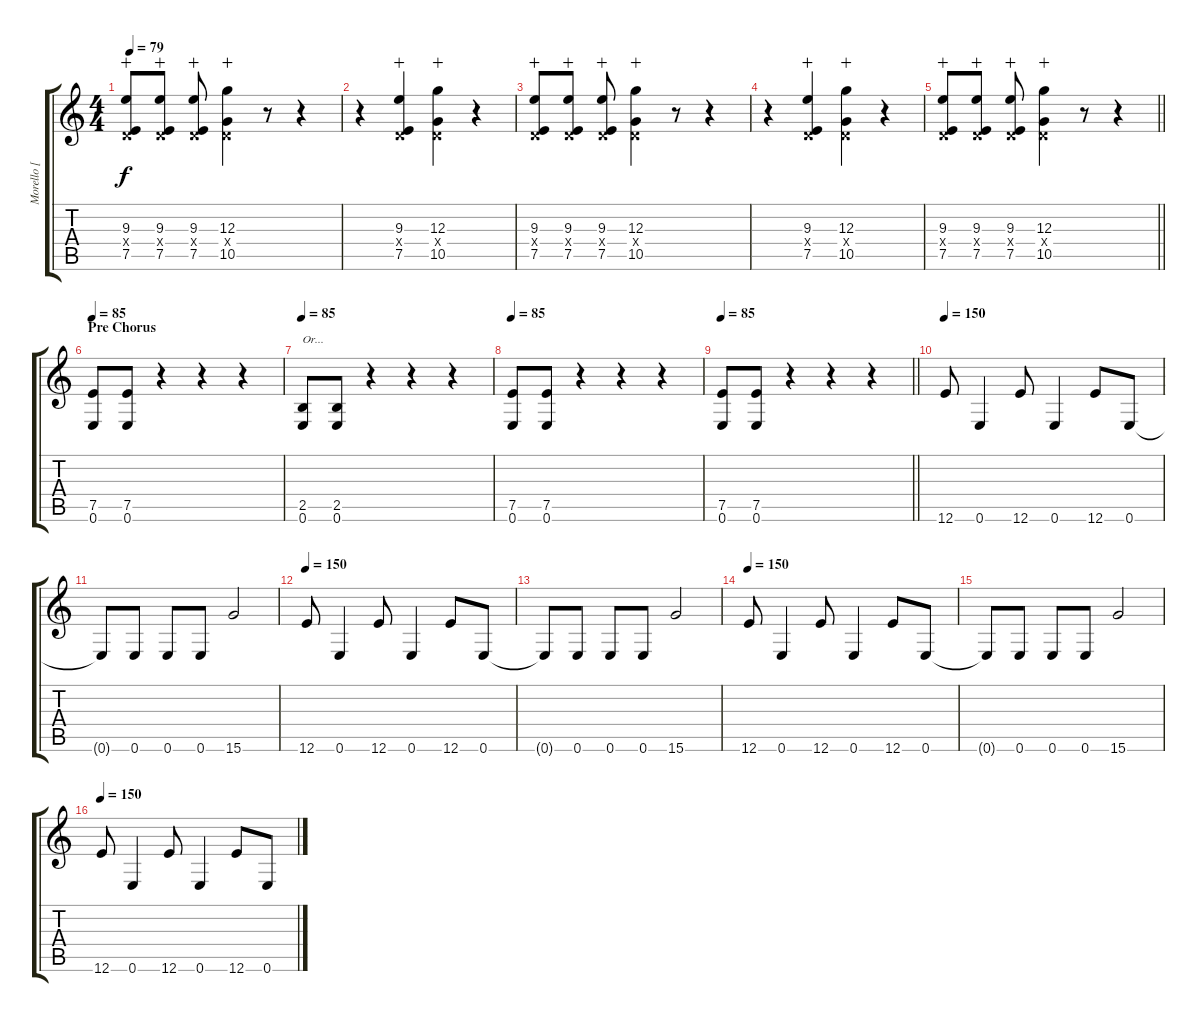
\track ("Morello [ Guitar ]" "Morello [ ") {instrument overdrivenguitar}
\staff {score tabs}
\tuning (E4 B3 G3 D3 A2 E2) {hide}
\ts (4 4)
\tempo 79
\clef g2
\ks c
(9.3 0.4{x} 7.5).8{dy f wahc} (9.3 0.4{x} 7.5).8{wahc} (9.3 0.4{x} 7.5).8{wahc} (12.3 0.4{x} 10.5).4{wahc} r.8 r.4 |
r.4 (9.3 0.4{x} 7.5).4{wahc} (12.3 0.4{x} 10.5).4{wahc} r.4 |
(9.3 0.4{x} 7.5).8{wahc} (9.3 0.4{x} 7.5).8{wahc} (9.3 0.4{x} 7.5).8{wahc} (12.3 0.4{x} 10.5).4{wahc} r.8 r.4 |
r.4 (9.3 0.4{x} 7.5).4{wahc} (12.3 0.4{x} 10.5).4{wahc} r.4 |
\barLineRight lightlight
(9.3 0.4{x} 7.5).8{wahc} (9.3 0.4{x} 7.5).8{wahc} (9.3 0.4{x} 7.5).8{wahc} (12.3 0.4{x} 10.5).4{wahc} r.8 r.4 |
\section ("" "Pre Chorus")
\tempo 85
(7.5 0.6).8 (7.5 0.6).8 r.4 r.4 r.4 |
\tempo 85
(2.5 0.6).8{txt "Or..."} (2.5 0.6).8 r.4 r.4 r.4 |
\tempo 85
(7.5 0.6).8 (7.5 0.6).8 r.4 r.4 r.4 |
\tempo 85
\barLineRight lightlight
(7.5 0.6).8 (7.5 0.6).8 r.4 r.4 r.4 |
\section ("" "")
\tempo 150
12.6.8 0.6.4 12.6.8 0.6.4 12.6.8 0.6.8 |
0.6{t}.8 0.6.8 0.6.8 0.6.8 15.6.2 |
\tempo 150
12.6.8 0.6.4 12.6.8 0.6.4 12.6.8 0.6.8 |
0.6{t}.8 0.6.8 0.6.8 0.6.8 15.6.2 |
\tempo 150
12.6.8 0.6.4 12.6.8 0.6.4 12.6.8 0.6.8 |
0.6{t}.8 0.6.8 0.6.8 0.6.8 15.6.2 |
\tempo 150
12.6.8 0.6.4 12.6.8 0.6.4 12.6.8 0.6.8
